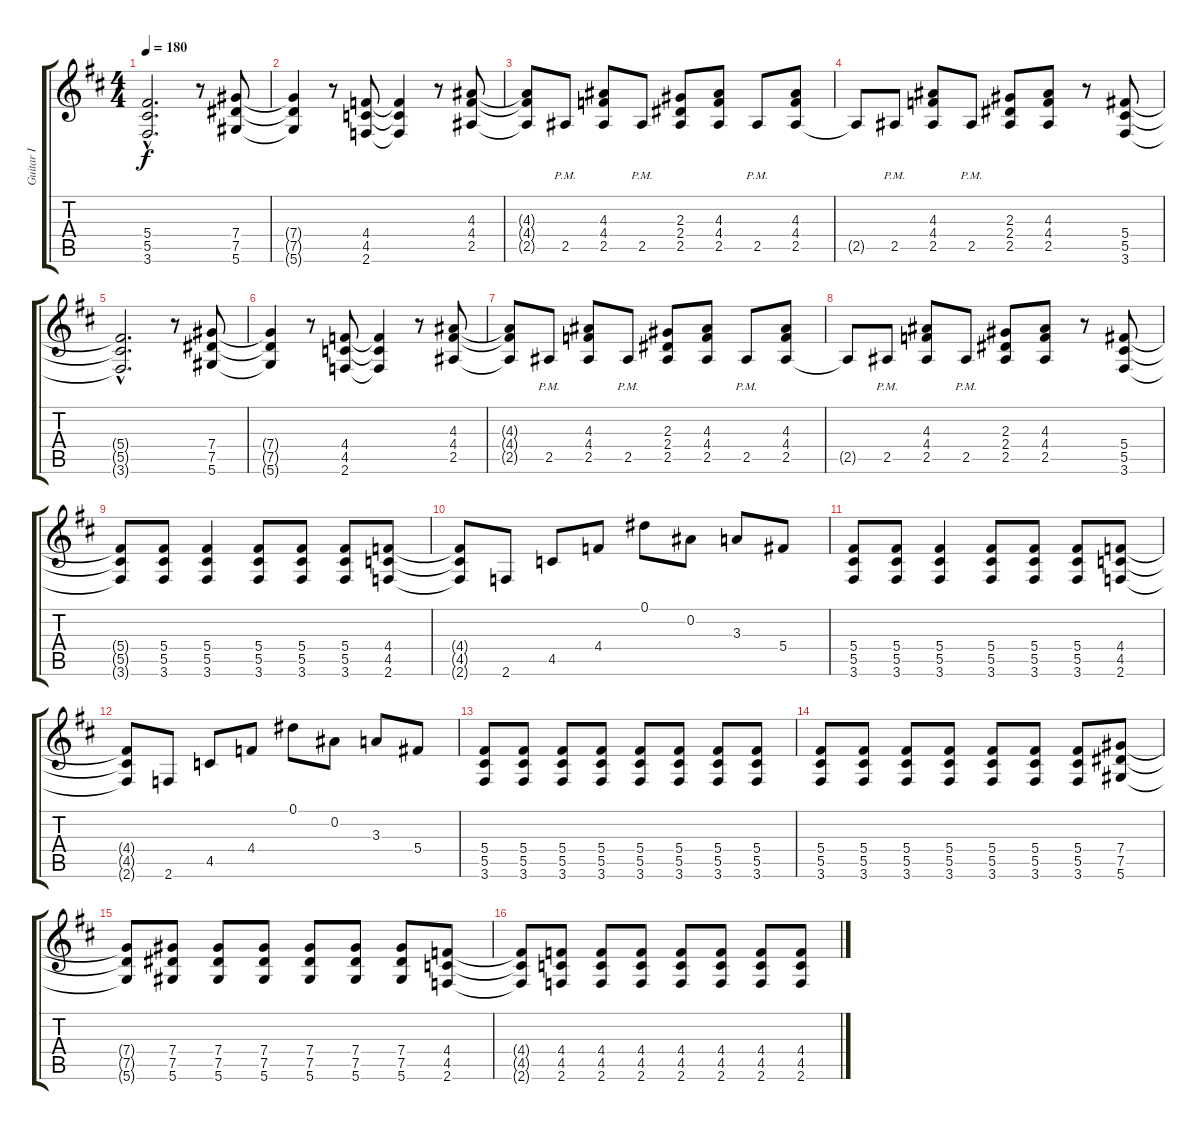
\track ("Guitar I" "Guitar I") {instrument distortionguitar}
\staff {score tabs}
\tuning (Eb4 Bb3 Gb3 Db3 Ab2 Eb2) {hide}
\ts (4 4)
\tempo 180
\clef g2
\ks bminor
(5.4{hac t} 5.5{hac t} 3.6{hac t}).2{d dy f} r.8 (7.4 7.5 5.6).8 |
(7.4{t} 7.5{t} 5.6{t}).4 r.8 (4.4 4.5 2.6).8 (4.4{t} 4.5{t} 2.6{t}).4 r.8 (4.3 4.4 2.5).8 |
(4.3{t} 4.4{t} 2.5{t}).8 2.5{pm}.8 (4.3 4.4 2.5).8 2.5{pm}.8 (2.3 2.4 2.5).8 (4.3 4.4 2.5).8 2.5{pm}.8 (4.3 4.4 2.5).8 |
2.5{t}.8 2.5{pm}.8 (4.3 4.4 2.5).8 2.5{pm}.8 (2.3 2.4 2.5).8 (4.3 4.4 2.5).8 r.8 (5.4 5.5 3.6).8 |
(5.4{hac t} 5.5{hac t} 3.6{hac t}).2{d} r.8 (7.4 7.5 5.6).8 |
(7.4{t} 7.5{t} 5.6{t}).4 r.8 (4.4 4.5 2.6).8 (4.4{t} 4.5{t} 2.6{t}).4 r.8 (4.3 4.4 2.5).8 |
(4.3{t} 4.4{t} 2.5{t}).8 2.5{pm}.8 (4.3 4.4 2.5).8 2.5{pm}.8 (2.3 2.4 2.5).8 (4.3 4.4 2.5).8 2.5{pm}.8 (4.3 4.4 2.5).8 |
2.5{t}.8 2.5{pm}.8 (4.3 4.4 2.5).8 2.5{pm}.8 (2.3 2.4 2.5).8 (4.3 4.4 2.5).8 r.8 (5.4 5.5 3.6).8 |
(5.4{t} 5.5{t} 3.6{t}).8 (5.4 5.5 3.6).8 (5.4 5.5 3.6).4 (5.4 5.5 3.6).8 (5.4 5.5 3.6).8 (5.4 5.5 3.6).8 (4.4 4.5 2.6).8 |
(4.4{t} 4.5{t} 2.6{t}).8 2.6.8 4.5.8 4.4.8 0.1.8 0.2.8 3.3.8 5.4.8 |
(5.4 5.5 3.6).8 (5.4 5.5 3.6).8 (5.4 5.5 3.6).4 (5.4 5.5 3.6).8 (5.4 5.5 3.6).8 (5.4 5.5 3.6).8 (4.4 4.5 2.6).8 |
(4.4{t} 4.5{t} 2.6{t}).8 2.6.8 4.5.8 4.4.8 0.1.8 0.2.8 3.3.8 5.4.8 |
(5.4 5.5 3.6).8 (5.4 5.5 3.6).8 (5.4 5.5 3.6).8 (5.4 5.5 3.6).8 (5.4 5.5 3.6).8 (5.4 5.5 3.6).8 (5.4 5.5 3.6).8 (5.4 5.5 3.6).8 |
(5.4 5.5 3.6).8 (5.4 5.5 3.6).8 (5.4 5.5 3.6).8 (5.4 5.5 3.6).8 (5.4 5.5 3.6).8 (5.4 5.5 3.6).8 (5.4 5.5 3.6).8 (7.4 7.5 5.6).8 |
(7.4{t} 7.5{t} 5.6{t}).8 (7.4 7.5 5.6).8 (7.4 7.5 5.6).8 (7.4 7.5 5.6).8 (7.4 7.5 5.6).8 (7.4 7.5 5.6).8 (7.4 7.5 5.6).8 (4.4 4.5 2.6).8 |
(4.4{t} 4.5{t} 2.6{t}).8 (4.4 4.5 2.6).8 (4.4 4.5 2.6).8 (4.4 4.5 2.6).8 (4.4 4.5 2.6).8 (4.4 4.5 2.6).8 (4.4 4.5 2.6).8 (4.4 4.5 2.6).8
